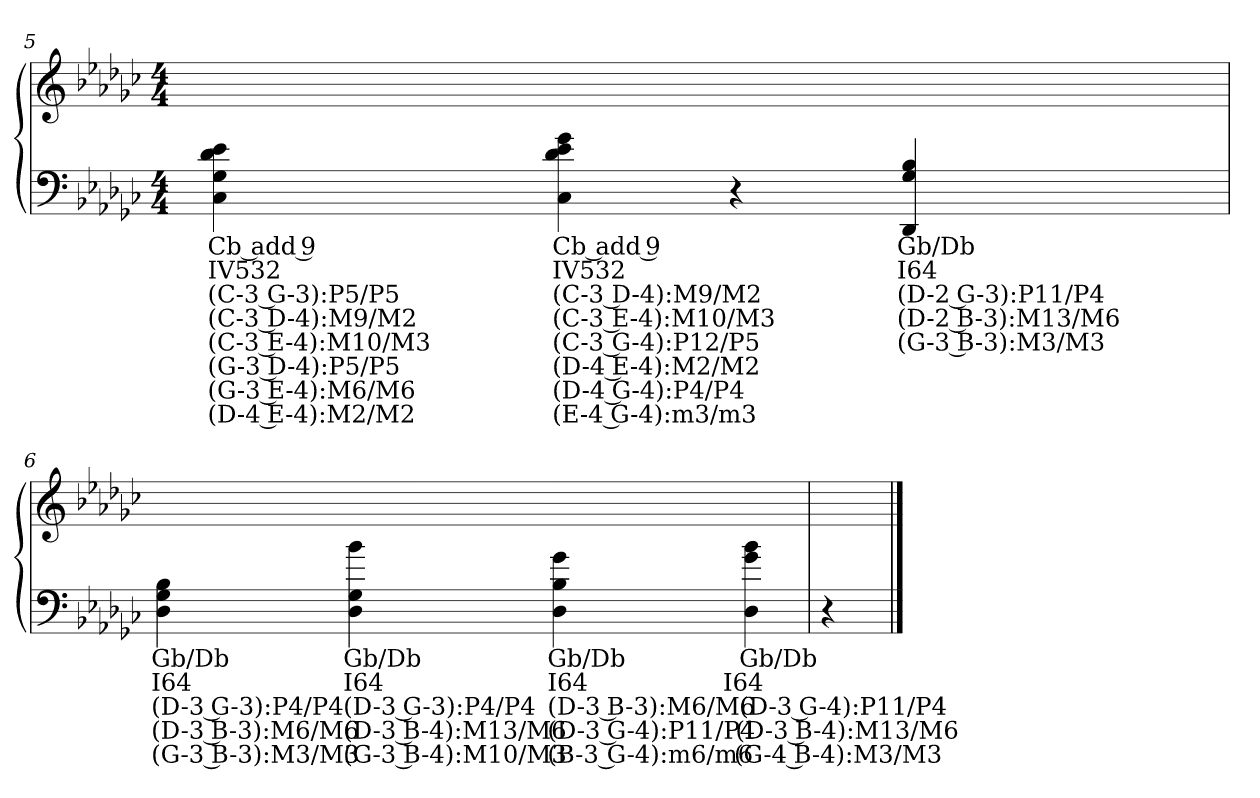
**kern	**text	**text	**text	**text	**text	**text	**text	**text	**kern
*part2	*part2	*part2	*part2	*part2	*part2	*part2	*part2	*part2	*part1
*staff2	*staff2	*staff2	*staff2	*staff2	*staff2	*staff2	*staff2	*staff2	*staff1
*clefF4	*	*	*	*	*	*	*	*	*clefG2
*k[b-e-a-d-g-c-]	*	*	*	*	*	*	*	*	*k[b-e-a-d-g-c-]
*G-:	*	*	*	*	*	*	*	*	*G-:
*M4/4	*	*	*	*	*	*	*	*	*M4/4
=5	=5	=5	=5	=5	=5	=5	=5	=5	=5
4C- 4G- 4d- 4e-	Cb add 9	IV532	(C-3 G-3):P5/P5	(C-3 D-4):M9/M2	(C-3 E-4):M10/M3	(G-3 D-4):P5/P5	(G-3 E-4):M6/M6	(D-4 E-4):M2/M2	1ryy
4C- 4d- 4e- 4g-	Cb add 9	IV532	(C-3 D-4):M9/M2	(C-3 E-4):M10/M3	(C-3 G-4):P12/P5	(D-4 E-4):M2/M2	(D-4 G-4):P4/P4	(E-4 G-4):m3/m3	.
4r	.	.	.	.	.	.	.	.	.
4DD- 4G- 4B-	Gb/Db	I64	(D-2 G-3):P11/P4	(D-2 B-3):M13/M6	(G-3 B-3):M3/M3	.	.	.	.
=6	=6	=6	=6	=6	=6	=6	=6	=6	=6
4D- 4G- 4B-	Gb/Db	I64	(D-3 G-3):P4/P4	(D-3 B-3):M6/M6	(G-3 B-3):M3/M3	.	.	.	1ryy
4D- 4G- 4b-	Gb/Db	I64	(D-3 G-3):P4/P4	(D-3 B-4):M13/M6	(G-3 B-4):M10/M3	.	.	.	.
4D- 4B- 4g-	Gb/Db	I64	(D-3 B-3):M6/M6	(D-3 G-4):P11/P4	(B-3 G-4):m6/m6	.	.	.	.
4D- 4g- 4b-	Gb/Db	I64	(D-3 G-4):P11/P4	(D-3 B-4):M13/M6	(G-4 B-4):M3/M3	.	.	.	.
=7	=7	=7	=7	=7	=7	=7	=7	=7	=7
4r	.	.	.	.	.	.	.	.	4ryy
==	==	==	==	==	==	==	==	==	==
*-	*-	*-	*-	*-	*-	*-	*-	*-	*-
